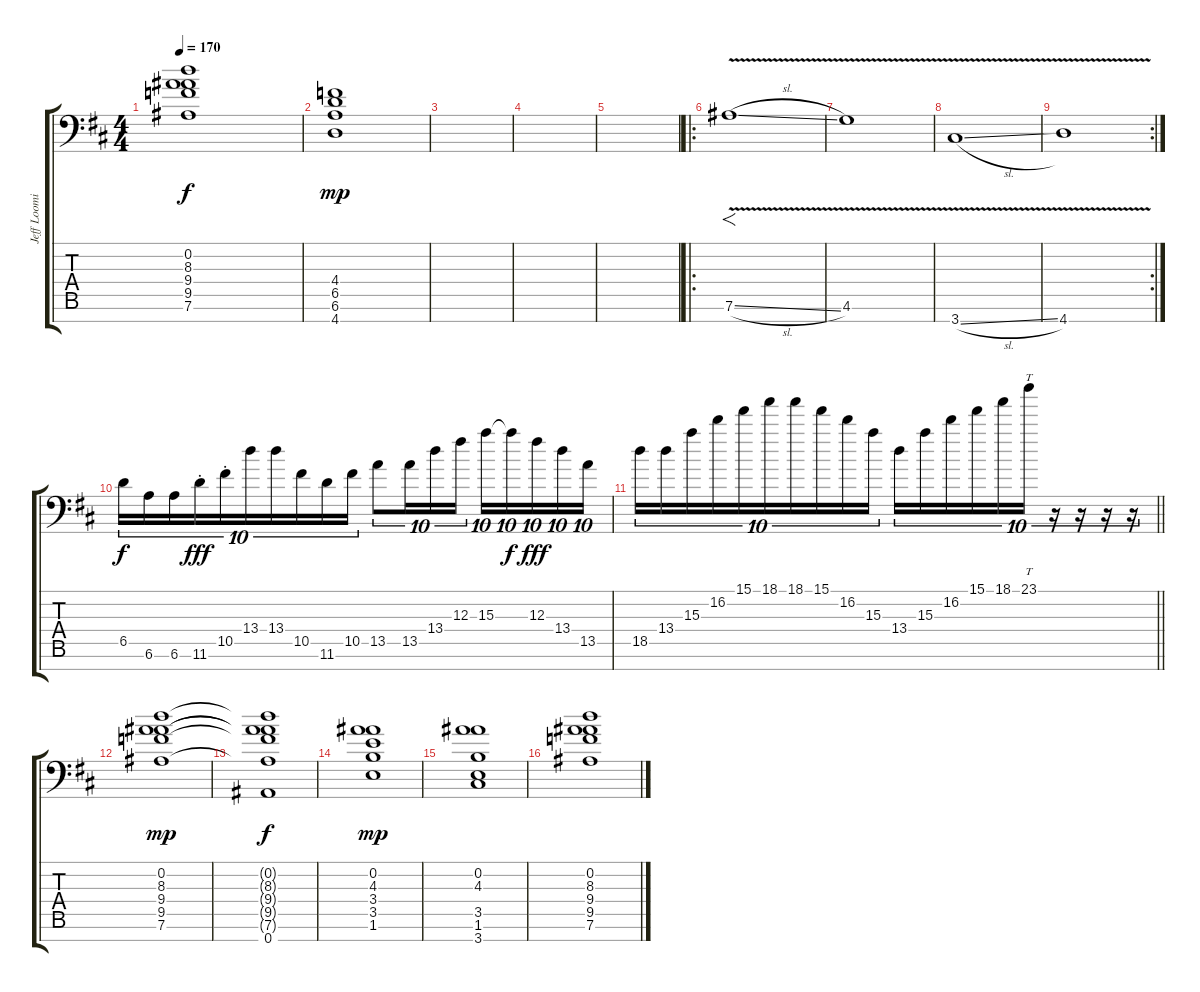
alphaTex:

\track ("Jeff Loomis Lead" "Jeff Loomi") {instrument distortionguitar}
\staff {score tabs}
\tuning (Eb4 Bb3 Gb3 Db3 Ab2 Eb2 Bb1) {hide}
\ts (4 4)
\tempo 170
\clef f4
\ks d
(0.2{t} 8.3{t} 9.4{t} 9.5{t} 7.6{t}).1{dy f} |
(4.4 6.5 6.6 4.7).1{dy mp} |
|
|
|
\ro
7.6{v sl}.1{f} |
4.6{v}.1 |
3.7{v sl}.1 |
\rc 2
4.7{v}.1 |
6.5.16{tu (10 8) dy f} 6.6.16{tu (10 8)} 6.6.16{tu (10 8)} 11.6{st}.16{tu (10 8) dy fff} 10.5{st}.16{tu (10 8)} 13.4.16{tu (10 8)} 13.4.16{tu (10 8)} 10.5.16{tu (10 8)} 11.6.16{tu (10 8)} 10.5.16{tu (10 8)} 13.5.8{tu (10 8)} 13.5.16{tu (10 8)} 13.4.16{tu (10 8)} 12.3.16{tu (10 8)} 15.3.16{tu (10 8)} 15.3{t}.16{tu (10 8) dy f} 12.3.16{tu (10 8) dy fff} 13.4.16{tu (10 8)} 13.5.16{tu (10 8)} |
\barLineRight lightlight
18.5.16{tu (10 8)} 13.4.16{tu (10 8)} 15.3.16{tu (10 8)} 16.2.16{tu (10 8)} 15.1.16{tu (10 8)} 18.1.16{tu (10 8)} 18.1.16{tu (10 8)} 15.1.16{tu (10 8)} 16.2.16{tu (10 8)} 15.3.16{tu (10 8)} 13.4.16{tu (10 8)} 15.3.16{tu (10 8)} 16.2.16{tu (10 8)} 15.1.16{tu (10 8)} 18.1.16{tu (10 8)} 23.1.16{tt tu (10 8)} r.16{tu (10 8)} r.16{tu (10 8)} r.16{tu (10 8)} r.16{tu (10 8)} |
(0.2 8.3 9.4 9.5 7.6).1{dy mp} |
(0.2{t} 8.3{t} 9.4{t} 9.5{t} 7.6{t} 0.7).1{dy f} |
(0.2 4.3 3.4 3.5 1.6).1{dy mp} |
(0.2 4.3 3.5 1.6 3.7).1 |
(0.2 8.3 9.4 9.5 7.6).1
